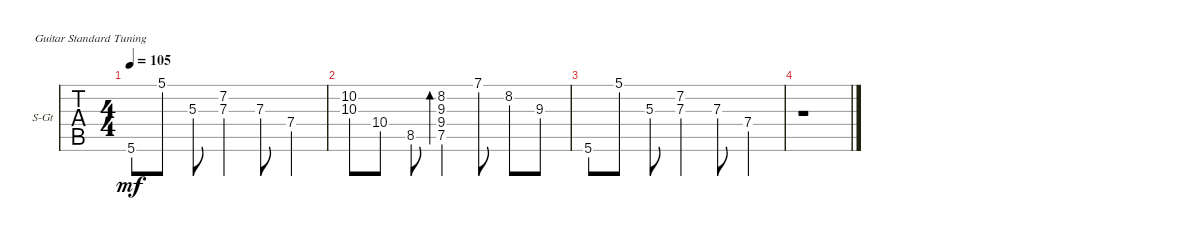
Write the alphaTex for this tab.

\defaultSystemsLayout 4
\bracketExtendMode groupsimilarinstruments
\firstSystemTrackNameOrientation horizontal
\otherSystemsTrackNameOrientation horizontal
\chordDiagramsInScore
\track ("Guitar" "S-Gt") {instrument acousticguitarsteel}
\staff {tabs}
\tuning (E4 B3 G3 D3 A2 E2)
\ts (4 4)
\tempo 105
\clef g2
\ks c
5.6.8{dy mf} 5.1.8 5.3.8 (7.2 7.3).4 7.3.8 7.4.4 |
(10.2 10.3).8 10.4.8 8.5.8 (7.5 9.4 9.3 8.2).4{bd 45} 7.1.8 8.2.8 9.3.8 |
5.6.8 5.1.8 5.3.8 (7.2 7.3).4 7.3.8 7.4.4 |
r.1
